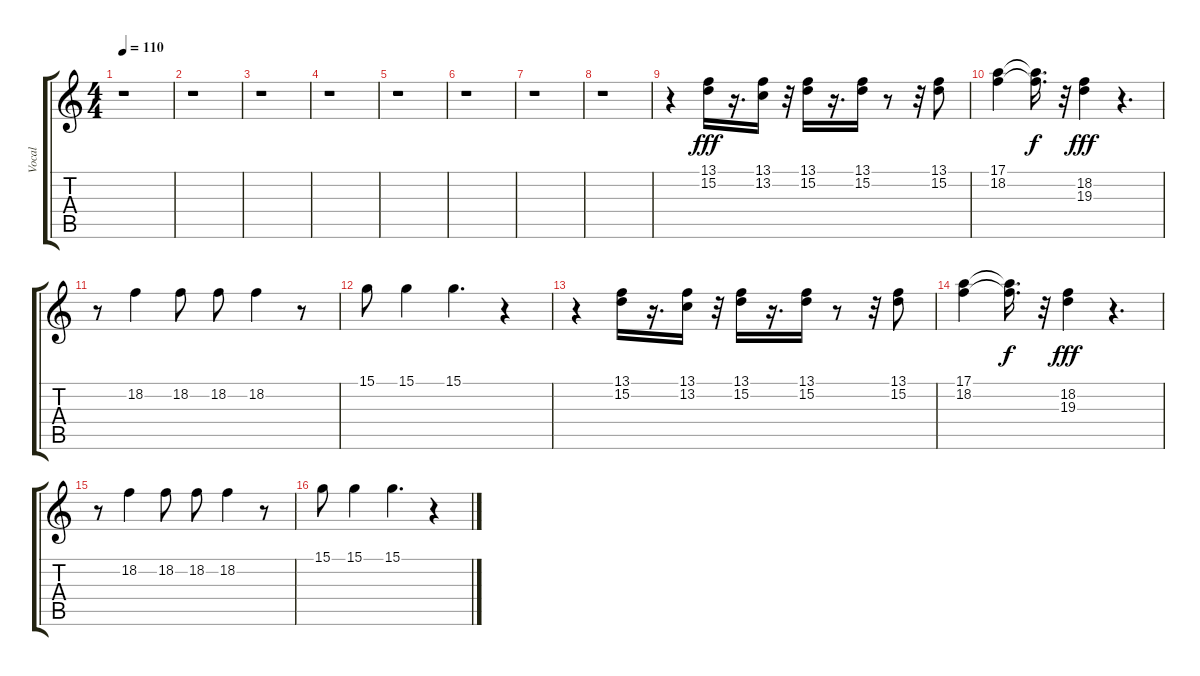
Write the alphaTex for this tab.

\track ("Vocal" "Vocal") {instrument choiraahs}
\staff {score tabs}
\tuning (E4 B3 G3 D3 A2 E2) {hide}
\ts (4 4)
\tempo 110
\clef g2
\ks c
r.1{dy fff} |
r.1 |
r.1 |
r.1 |
r.1 |
r.1 |
r.1 |
r.1 |
r.4 (13.1 15.2).16 r.16{d} (13.1 13.2).16 r.32 (13.1 15.2).16 r.16{d} (13.1 15.2).16 r.8 r.32 (13.1 15.2).8 |
(17.1 18.2).4 (17.1{t} 18.2{t}).16{d dy f} r.32 (18.2 19.3).4{dy fff} r.4{d} |
r.8 18.2.4 18.2.8 18.2.8 18.2.4 r.8 |
15.1.8 15.1.4 15.1.4{d} r.4 |
r.4 (13.1 15.2).16 r.16{d} (13.1 13.2).16 r.32 (13.1 15.2).16 r.16{d} (13.1 15.2).16 r.8 r.32 (13.1 15.2).8 |
(17.1 18.2).4 (17.1{t} 18.2{t}).16{d dy f} r.32 (18.2 19.3).4{dy fff} r.4{d} |
r.8 18.2.4 18.2.8 18.2.8 18.2.4 r.8 |
15.1.8 15.1.4 15.1.4{d} r.4
